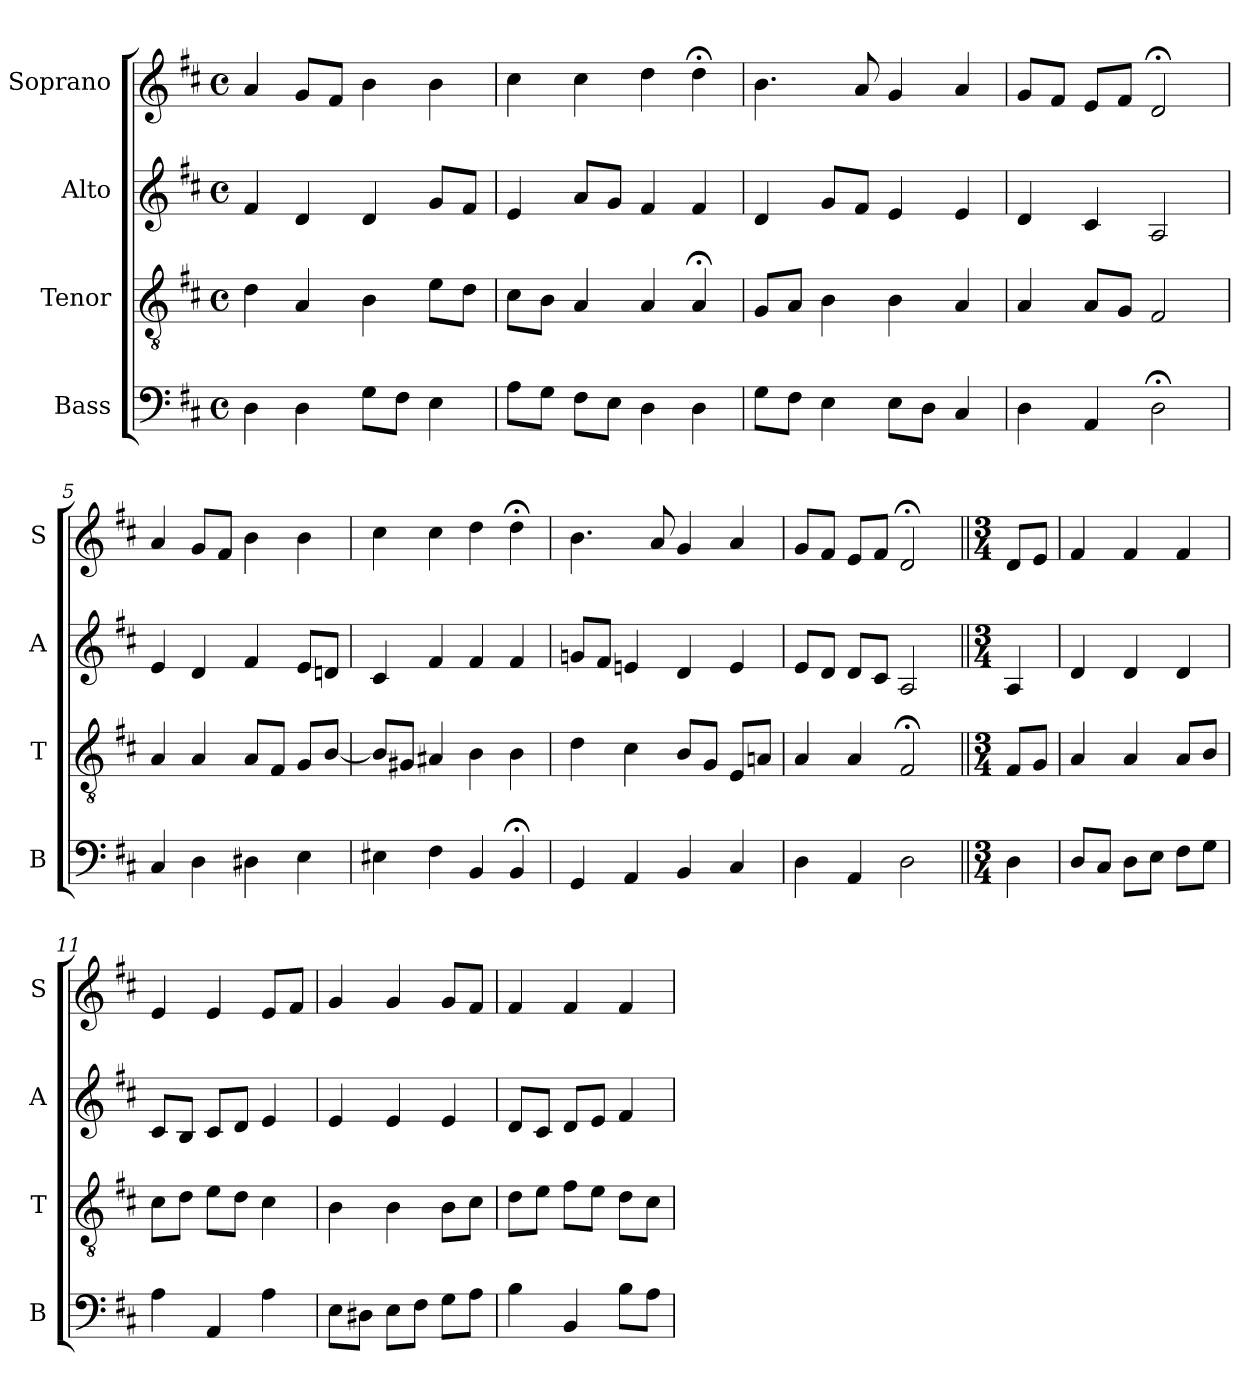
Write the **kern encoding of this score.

**kern	**kern	**kern	**kern
*part4	*part3	*part2	*part1
*staff4	*staff3	*staff2	*staff1
*I"Bass	*I"Tenor	*I"Alto	*I"Soprano
*I'B	*I'T	*I'A	*I'S
*clefF4	*clefGv2	*clefG2	*clefG2
*k[f#c#]	*k[f#c#]	*k[f#c#]	*k[f#c#]
*D:	*D:	*D:	*D:
*M4/4	*M4/4	*M4/4	*M4/4
*met(c)	*met(c)	*met(c)	*met(c)
*MM100	*MM100	*MM100	*MM100
=1	=1	=1	=1
4D	4d	4f#	4a
4D	4A	4d	8gL
.	.	.	8f#J
8GL	4B	4d	4b
8F#J	.	.	.
4E	8eL	8gL	4b
.	8dJ	8f#J	.
=2	=2	=2	=2
8AL	8c#L	4e	4cc#
8GJ	8BJ	.	.
8F#L	4A	8aL	4cc#
8EJ	.	8gJ	.
4D	4A	4f#	4dd
4D	4A;<	4f#	4dd;<
=3	=3	=3	=3
8GL	8GL	4d	4.b
8F#J	8AJ	.	.
4E	4B	8gL	.
.	.	8f#J	8a
8EL	4B	4e	4g
8DJ	.	.	.
4C#	4A	4e	4a
=4	=4	=4	=4
4D	4A	4d	8gL
.	.	.	8f#J
4AA	8AL	4c#	8eL
.	8GJ	.	8f#J
2D;<	2F#i	2Ai	2d;<
=5	=5	=5	=5
4C#	4Ai	4ei	4a
4D	4A	4d	8gL
.	.	.	8f#J
4D#X	8AL	4f#	4b
.	8F#J	.	.
4E	8GL	8eL	4b
.	[8BJ	8dnJ	.
=6	=6	=6	=6
4E#X	8BL]	4c#	4cc#
.	8G#XJ	.	.
4F#	4A#X	4f#	4cc#
4BB	4B	4f#	4dd
4BB;<	4B	4f#	4dd;<
=7	=7	=7	=7
4GG	4d	8gnL	4.b
.	.	8f#J	.
4AA	4c#	4en	.
.	.	.	8a
4BB	8BL	4d	4g
.	8GJ	.	.
4C#	8EL	4e	4a
.	8AnJ	.	.
=8	=8	=8	=8
4D	4A	8eL	8gL
.	.	8dJ	8f#J
4AA	4A	8dL	8eL
.	.	8c#J	8f#J
2D	2F#;<	2A	2d;<
=9||	=9||	=9||	=9||
*M3/4	*M3/4	*M3/4	*M3/4
4D	8F#L	4A	8dL
.	8GJ	.	8eJ
=10	=10	=10	=10
8DL	4A	4d	4f#
8C#J	.	.	.
8DL	4A	4d	4f#
8EJ	.	.	.
8F#L	8AL	4d	4f#
8GJ	8BJ	.	.
=11	=11	=11	=11
4A	8c#L	8c#L	4e
.	8dJ	8BJ	.
4AA	8eL	8c#L	4e
.	8dJ	8dJ	.
4A	4c#	4e	8eL
.	.	.	8f#J
=12	=12	=12	=12
8EL	4B	4e	4g
8D#XJ	.	.	.
8EL	4B	4e	4g
8F#J	.	.	.
8GL	8BL	4e	8gL
8AJ	8c#J	.	8f#J
=13	=13	=13	=13
4B	8dL	8dL	4f#
.	8eJ	8c#J	.
4BB	8f#L	8dL	4f#
.	8eJ	8eJ	.
8BL	8dL	4f#	4f#
8AJ	8c#J	.	.
=	=	=	=
*-	*-	*-	*-
